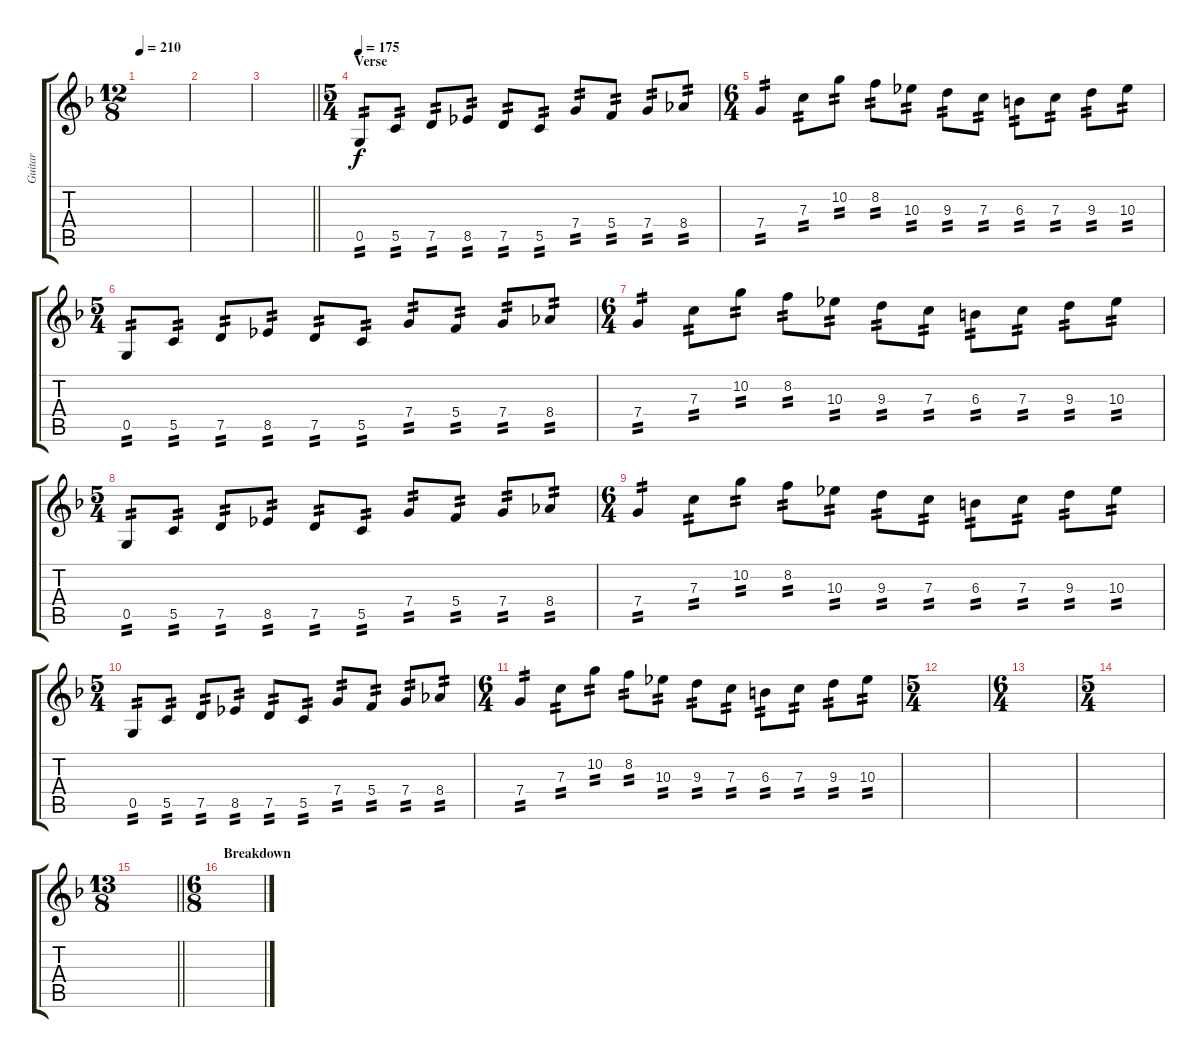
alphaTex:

\track ("Guitar" "Guitar") {instrument distortionguitar}
\staff {score tabs}
\tuning (D4 A3 F3 C3 G2 C2) {hide}
\ts (12 8)
\tempo 210
\clef g2
\ks dminor
|
|
\barLineRight lightlight
|
\ts (5 4)
\section ("" "Verse")
\tempo 175
0.5.8{tp 2} 5.5.8{tp 2} 7.5.8{tp 2} 8.5.8{tp 2} 7.5.8{tp 2} 5.5.8{tp 2} 7.4.8{tp 2} 5.4.8{tp 2} 7.4.8{tp 2} 8.4.8{tp 2} |
\ts (6 4)
7.4.4{tp 2} 7.3.8{tp 2} 10.2.8{tp 2} 8.2.8{tp 2} 10.3.8{tp 2} 9.3.8{tp 2} 7.3.8{tp 2} 6.3.8{tp 2} 7.3.8{tp 2} 9.3.8{tp 2} 10.3.8{tp 2} |
\ts (5 4)
0.5.8{tp 2} 5.5.8{tp 2} 7.5.8{tp 2} 8.5.8{tp 2} 7.5.8{tp 2} 5.5.8{tp 2} 7.4.8{tp 2} 5.4.8{tp 2} 7.4.8{tp 2} 8.4.8{tp 2} |
\ts (6 4)
7.4.4{tp 2} 7.3.8{tp 2} 10.2.8{tp 2} 8.2.8{tp 2} 10.3.8{tp 2} 9.3.8{tp 2} 7.3.8{tp 2} 6.3.8{tp 2} 7.3.8{tp 2} 9.3.8{tp 2} 10.3.8{tp 2} |
\ts (5 4)
0.5.8{tp 2} 5.5.8{tp 2} 7.5.8{tp 2} 8.5.8{tp 2} 7.5.8{tp 2} 5.5.8{tp 2} 7.4.8{tp 2} 5.4.8{tp 2} 7.4.8{tp 2} 8.4.8{tp 2} |
\ts (6 4)
7.4.4{tp 2} 7.3.8{tp 2} 10.2.8{tp 2} 8.2.8{tp 2} 10.3.8{tp 2} 9.3.8{tp 2} 7.3.8{tp 2} 6.3.8{tp 2} 7.3.8{tp 2} 9.3.8{tp 2} 10.3.8{tp 2} |
\ts (5 4)
0.5.8{tp 2} 5.5.8{tp 2} 7.5.8{tp 2} 8.5.8{tp 2} 7.5.8{tp 2} 5.5.8{tp 2} 7.4.8{tp 2} 5.4.8{tp 2} 7.4.8{tp 2} 8.4.8{tp 2} |
\ts (6 4)
7.4.4{tp 2} 7.3.8{tp 2} 10.2.8{tp 2} 8.2.8{tp 2} 10.3.8{tp 2} 9.3.8{tp 2} 7.3.8{tp 2} 6.3.8{tp 2} 7.3.8{tp 2} 9.3.8{tp 2} 10.3.8{tp 2} |
\ts (5 4)
|
\ts (6 4)
|
\ts (5 4)
|
\ts (13 8)
\barLineRight lightlight
|
\ts (6 8)
\section ("" "Breakdown")
